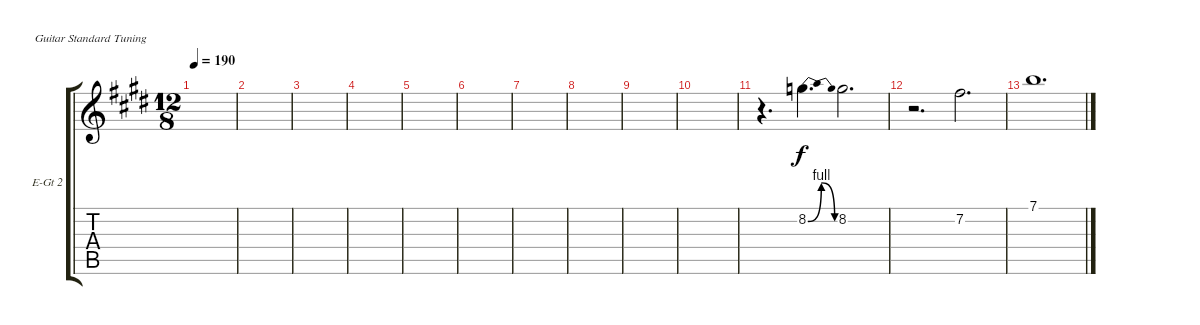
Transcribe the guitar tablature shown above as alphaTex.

\defaultSystemsLayout 4
\bracketExtendMode groupsimilarinstruments
\firstSystemTrackNameOrientation horizontal
\otherSystemsTrackNameOrientation horizontal
\track ("Electric Guitar 2" "E-Gt 2") {instrument electricguitarclean}
\staff {score tabs}
\tuning (E4 B3 G3 D3 A2 E2)
\ts (12 8)
\tempo 190
\clef g2
\ks c#minor
|
|
|
|
|
|
|
|
|
|
r.4{d} 8.2{be (bendrelease 0 0 10.2 4 20.4 4 34.8 0)}.4{d} 8.2.2{d} |
r.2{d} 7.2.2{d} |
7.1.1{d}
